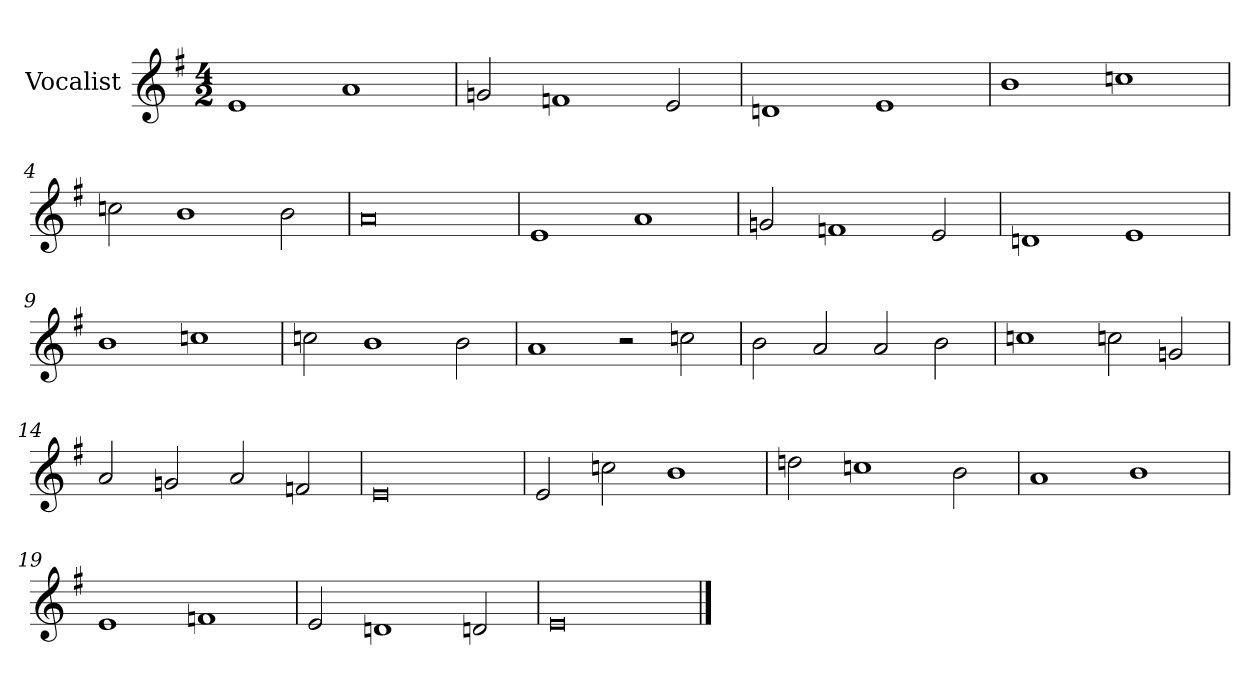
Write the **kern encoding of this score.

**kern
*part1
*staff1
*I"Vocalist
*k[f#]
*e:
*M4/2
=
1e
1a
=1
2gn
1fn
2e
=2
1dn
1e
=3
1b
1ccn
=4
2ccn
1b
2b
=5
0a
=6
1e
1a
=7
2gn
1fn
2e
=8
1dn
1e
=9
1b
1ccn
=10
2ccn
1b
2b
=11
1a
2r
2ccn
=12
2b
2a
2a
2b
=13
1ccn
2ccn
2gn
=14
2a
2gn
2a
2fn
=15
0e
=16
2e
2ccn
1b
=17
2ddn
1ccn
2b
=18
1a
1b
=19
1e
1fn
=20
2e
1dn
2dn
=21
0e
==
*-
